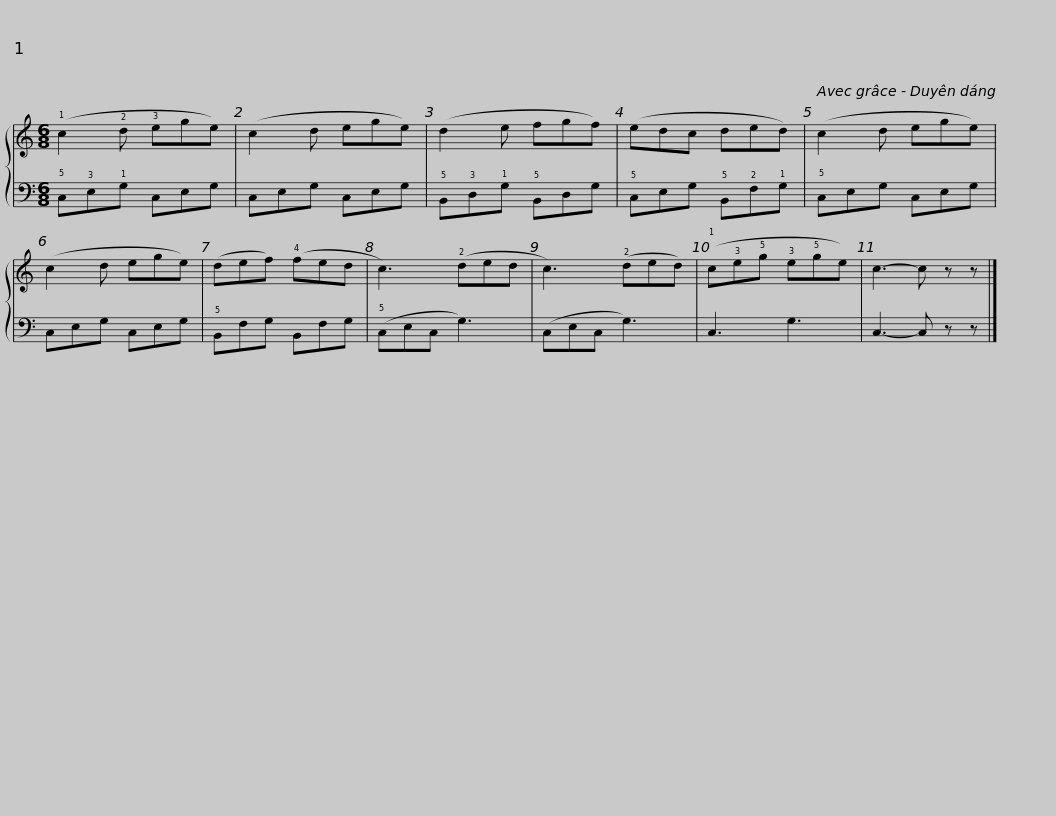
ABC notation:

X:1
%%score { 1 | 2 }
L:1/8
M:6/8
I:linebreak $
K:C
V:1 treble
V:2 bass
V:1
 (!1!c2 !2!d !3!ege) | (c2 d ege) | (d2 e fgf) | (edc ded) | (c2 d ege) | %5
 (c2 d ege) | (def) (!4!fed |$ c3) (!2!ded | c3) (!2!ded) | (!1!c!3!e!5!g !3!e!5!ge) | %10
 c3- c z z |] %11
V:2
 !5!C,!3!E,!1!G, C,E,G, | C,E,G, C,E,G, | !5!B,,!3!D,!1!G, !5!B,,D,G, | !5!C,E,G, !5!B,,!2!F,!1!G, | !5!C,E,G, C,E,G, | %5
 C,E,G, C,E,G, | !5!B,,F,G, B,,F,G, |$ (!5!C,E,C, G,3) | (C,E,C, G,3) | C,3 G,3 | %10
 C,3- C, z z |] %11
